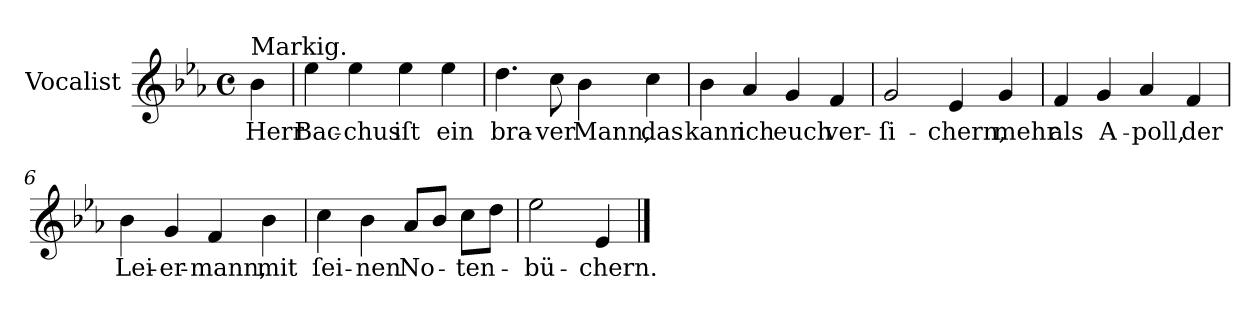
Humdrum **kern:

**kern	**text
*part1	*part1
*staff1	*staff1
*I"Vocalist	*
*clefG2	*
*k[b-e-a-]	*
*E-:	*
*M4/4	*
*met(c)	*
=	=
!LO:TX:a:t=Markig.	!
4b-	Herr
=1	=1
4ee-	Bac-
4ee-	-chus
4ee-	iſt
4ee-	ein
=2	=2
4.dd	bra-
8cc	-ver
4b-	Mann,
4cc	das
=3	=3
4b-	kann
4a-	ich
4g	euch
4f	ver-
=4	=4
2g	-ſi-
4e-	-chern,
4g	mehr
=5	=5
4f	als
4g	A-
4a-	-poll,
4f	der
=6	=6
4b-	Lei-
4g	-er-
4f	-mann,
4b-	mit
=7	=7
4cc	ſei-
4b-	-nen
8a-L	No-
8b-J	.
8ccL	-ten-
8ddJ	.
=8	=8
2ee-	-bü-
4e-	-chern.
==	==
*-	*-
